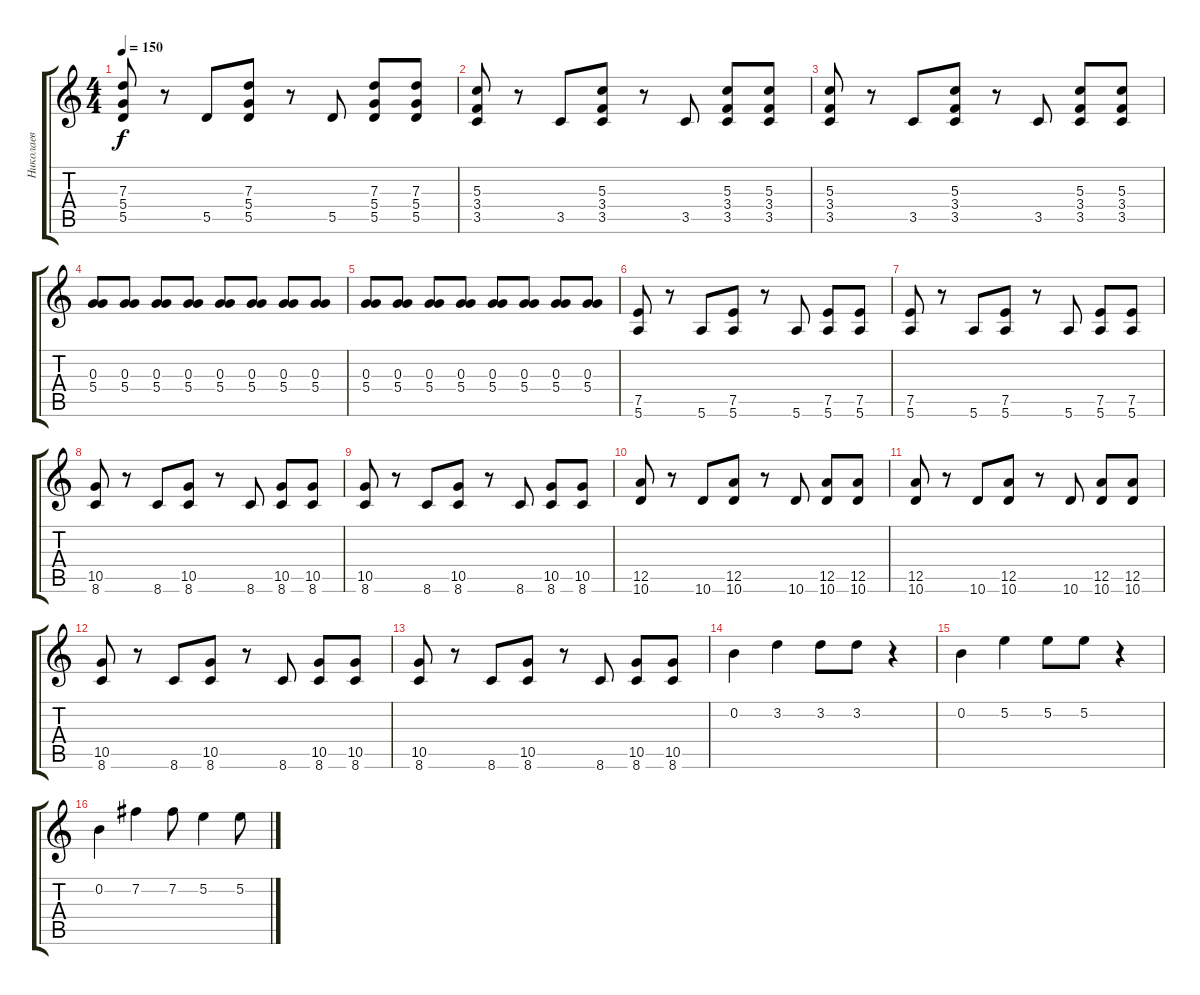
\track ("Николаев" "Николаев") {instrument overdrivenguitar}
\staff {score tabs}
\tuning (E4 B3 G3 D3 A2 E2) {hide}
\ts (4 4)
\tempo 150
\clef g2
\ks c
(7.3 5.4 5.5).8{dy f} r.8 5.5.8 (7.3 5.4 5.5).8 r.8 5.5.8 (7.3 5.4 5.5).8 (7.3 5.4 5.5).8 |
(5.3 3.4 3.5).8 r.8 3.5.8 (5.3 3.4 3.5).8 r.8 3.5.8 (5.3 3.4 3.5).8 (5.3 3.4 3.5).8 |
(5.3 3.4 3.5).8 r.8 3.5.8 (5.3 3.4 3.5).8 r.8 3.5.8 (5.3 3.4 3.5).8 (5.3 3.4 3.5).8 |
(0.3 5.4).8 (0.3 5.4).8 (0.3 5.4).8 (0.3 5.4).8 (0.3 5.4).8 (0.3 5.4).8 (0.3 5.4).8 (0.3 5.4).8 |
(0.3 5.4).8 (0.3 5.4).8 (0.3 5.4).8 (0.3 5.4).8 (0.3 5.4).8 (0.3 5.4).8 (0.3 5.4).8 (0.3 5.4).8 |
(7.5 5.6).8 r.8 5.6.8 (7.5 5.6).8 r.8 5.6.8 (7.5 5.6).8 (7.5 5.6).8 |
(7.5 5.6).8 r.8 5.6.8 (7.5 5.6).8 r.8 5.6.8 (7.5 5.6).8 (7.5 5.6).8 |
(10.5 8.6).8 r.8 8.6.8 (10.5 8.6).8 r.8 8.6.8 (10.5 8.6).8 (10.5 8.6).8 |
(10.5 8.6).8 r.8 8.6.8 (10.5 8.6).8 r.8 8.6.8 (10.5 8.6).8 (10.5 8.6).8 |
(12.5 10.6).8 r.8 10.6.8 (12.5 10.6).8 r.8 10.6.8 (12.5 10.6).8 (12.5 10.6).8 |
(12.5 10.6).8 r.8 10.6.8 (12.5 10.6).8 r.8 10.6.8 (12.5 10.6).8 (12.5 10.6).8 |
(10.5 8.6).8 r.8 8.6.8 (10.5 8.6).8 r.8 8.6.8 (10.5 8.6).8 (10.5 8.6).8 |
(10.5 8.6).8 r.8 8.6.8 (10.5 8.6).8 r.8 8.6.8 (10.5 8.6).8 (10.5 8.6).8 |
0.2.4 3.2.4 3.2.8 3.2.8 r.4 |
0.2.4 5.2.4 5.2.8 5.2.8 r.4 |
0.2.4 7.2.4 7.2.8 5.2.4 5.2.8
